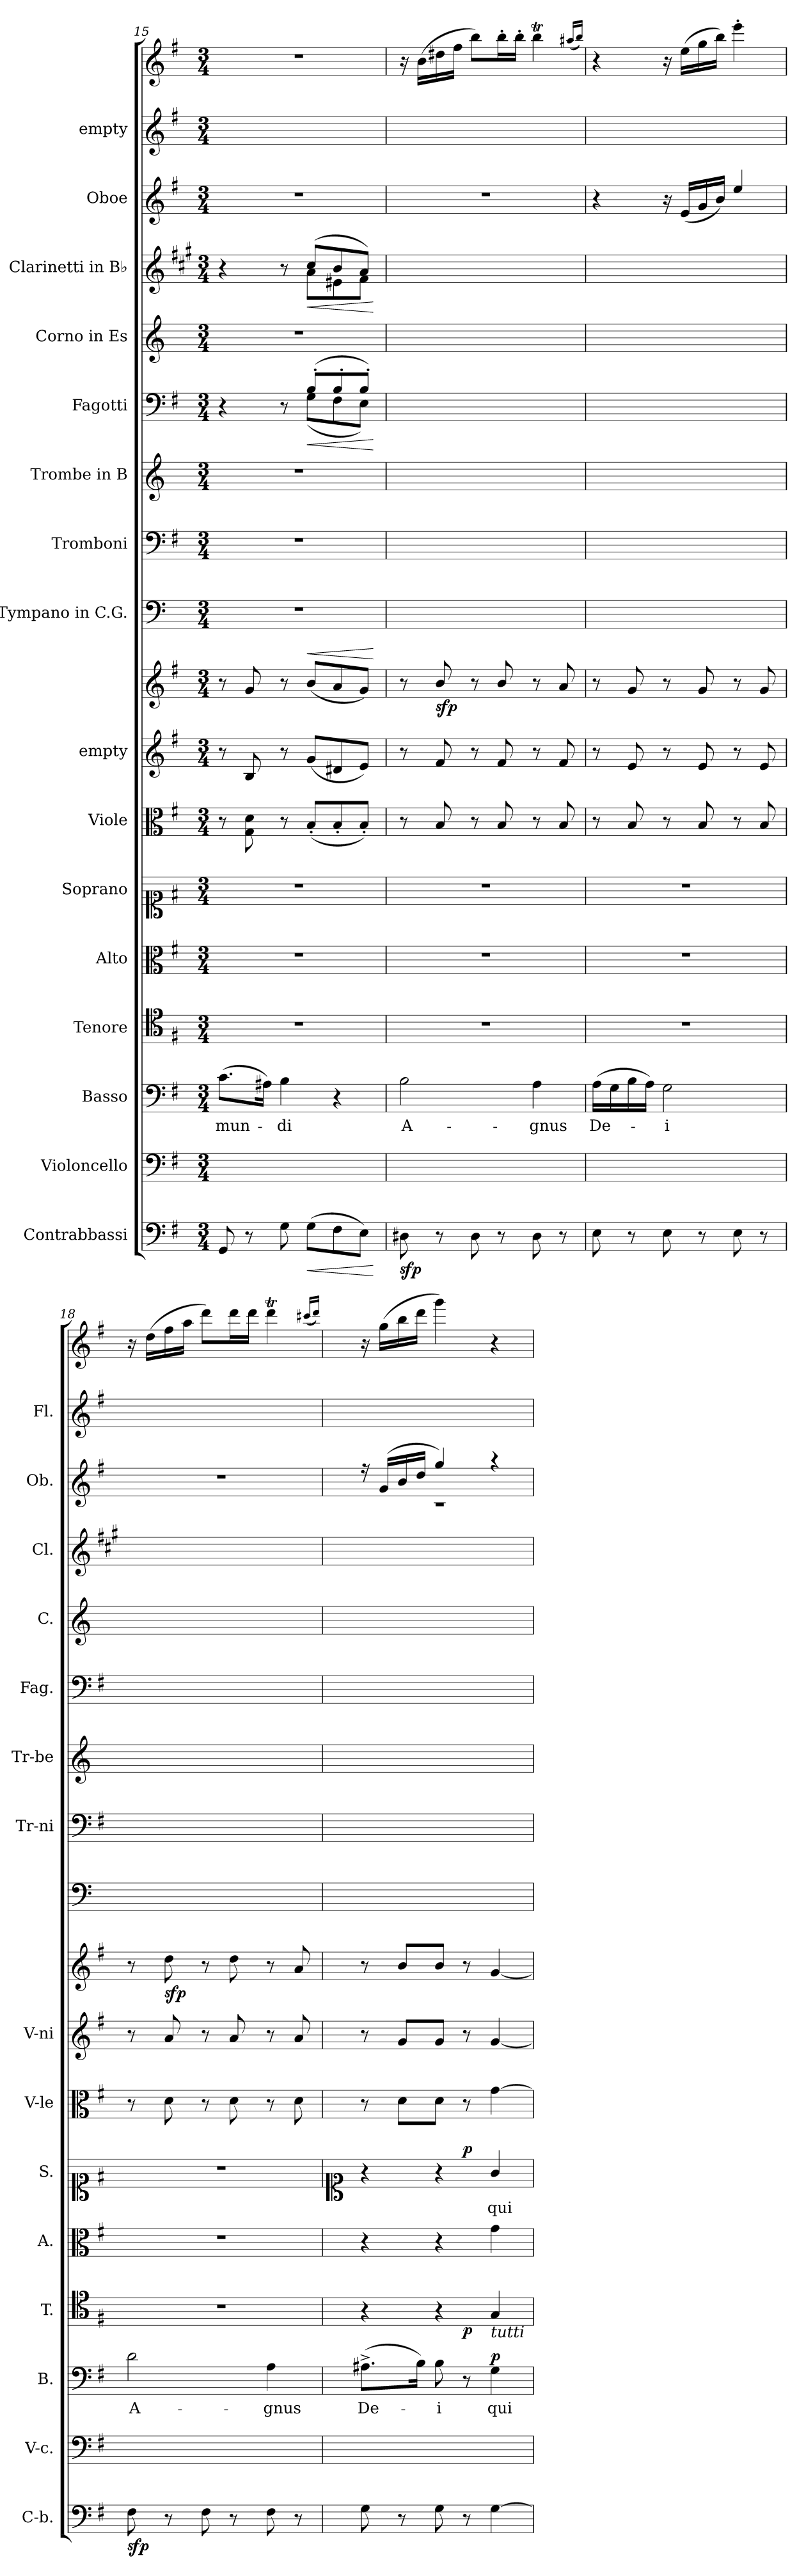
**kern	**dynam	**kern	**kern	**text	**dynam	**kern	**dynam	**kern	**kern	**text	**dynam	**kern	**kern	**kern	**dynam	**kern	**kern	**kern	**kern	**dynam	**kern	**kern	**dynam	**kern	**kern	**kern
*part16	*part16	*part15	*part14	*part14	*part14	*part13	*part13	*part12	*part11	*part11	*part11	*part10	*part9	*part9	*part9	*part8	*part7	*part6	*part5	*part5	*part4	*part3	*part3	*part2	*part1	*part1
*staff18	*staff18	*staff17	*staff16	*staff16	*staff16	*staff15	*staff15	*staff14	*staff13	*staff13	*staff13	*staff12	*staff11	*staff10	*staff10/11	*staff9	*staff8	*staff7	*staff6	*staff6	*staff5	*staff4	*staff4	*staff3	*staff2	*staff1
*I"Contrabbassi	*	*I"Violoncello	*I"Basso	*	*	*I"Tenore	*	*I"Alto	*I"Soprano	*	*	*I"Viole	*I"empty	*	*	*I"Tympano in C.G.	*I"Tromboni	*I"Trombe in B	*I"Fagotti	*	*I"Corno in Es	*I"Clarinetti in B♭	*	*I"Oboe	*I"empty	*
*I'C-b.	*	*I'V-c.	*I'B.	*	*	*I'T.	*	*I'A.	*I'S.	*	*	*I'V-le	*I'V-ni	*	*	*	*I'Tr-ni	*I'Tr-be	*I'Fag.	*	*I'C.	*I'Cl.	*	*I'Ob.	*I'Fl.	*
*clefF4	*	*clefF4	*clefF4	*	*	*clefC4	*	*clefC3	*clefC1	*	*	*clefC3	*clefG2	*clefG2	*	*clefF4	*clefF4	*clefG2	*clefF4	*	*clefG2	*clefG2	*	*clefG2	*clefG2	*clefG2
*	*	*	*	*	*	*	*	*	*	*	*	*	*	*	*	*	*	*ITrd1c2	*	*	*ITrd5c9	*ITrd1c2	*	*	*	*
*k[f#]	*	*k[f#]	*k[f#]	*	*	*k[f#]	*	*k[f#]	*k[f#]	*	*	*k[f#]	*k[f#]	*k[f#]	*	*k[]	*k[f#]	*k[b-e-]	*k[f#]	*	*k[b-e-a-]	*k[f#]	*	*k[f#]	*k[f#]	*k[f#]
*G:	*	*G:	*G:	*	*	*G:	*	*G:	*G:	*	*	*G:	*G:	*G:	*	*	*G:	*	*G:	*	*	*G:	*	*G:	*G:	*G:
*M3/4	*	*M3/4	*M3/4	*	*	*M3/4	*	*M3/4	*M3/4	*	*	*M3/4	*M3/4	*M3/4	*	*M3/4	*M3/4	*M3/4	*M3/4	*	*M3/4	*M3/4	*	*M3/4	*M3/4	*M3/4
=15	=15	=15	=15	=15	=15	=15	=15	=15	=15	=15	=15	=15	=15	=15	=15	=15	=15	=15	=15	=15	=15	=15	=15	=15	=15	=15
*	*	*	*	*	*	*	*	*	*	*	*	*	*	*	*	*	*	*	*^	*	*	*^	*	*	*	*
8GG/	.	2.ryy	(8.c\L	mun-	.	2.r	.	2.r	2.r	.	.	8r	8r	8r	.	2.r	2.r	2.r	4r	4ryy	.	2.r	4r	4ryy	.	2.r	2.ryy	2.r
8r	.	.	.	.	.	.	.	.	.	.	.	8G\ 8d\	8B/	8g/	.	.	.	.	.	.	.	.	.	.	.	.	.	.
.	.	.	16A#X\Jk)	.	.	.	.	.	.	.	.	.	.	.	.	.	.	.	.	.	.	.	.	.	.	.	.	.
8G\	.	.	4B\	-di	.	.	.	.	.	.	.	8r	8r	8r	.	.	.	.	8r	8ryy	.	.	8r	8ryy	.	.	.	.
!	!LO:HP:b	!	!	!	!	!	!	!	!	!	!	!	!	!	!LO:HP:a	!	!	!	!	!	!LO:HP:b	!	!	!	!LO:HP:b	!	!	!
(8G\L	<	.	.	.	.	.	.	.	.	.	.	(8B'/L	(8g/L	(8b/L	<	.	.	.	(8B'/L	(8G\L	<	.	(8b/L	8g\L	<	.	.	.
8F#\	.	.	4r	.	.	.	.	.	.	.	.	8B'/	8d#X/	8a/	.	.	.	.	8B'/	8F#\	.	.	8a/	8d#X\	.	.	.	.
8E\J)	.	.	.	.	.	.	.	.	.	.	.	8B'/J)	8e/J)	8g/J)	.	.	.	.	8B'/J)	8E\J)	.	.	8g/J)	8e\J	.	.	.	.
*	*	*	*	*	*	*	*	*	*	*	*	*	*	*	*	*	*	*	*v	*v	*	*	*v	*v	*	*	*	*
.	[	.	.	.	.	.	.	.	.	.	.	.	.	.	[	.	.	.	.	[	.	.	[	.	.	.
=16	=16	=16	=16	=16	=16	=16	=16	=16	=16	=16	=16	=16	=16	=16	=16	=16	=16	=16	=16	=16	=16	=16	=16	=16	=16	=16
8D#X\	sfp	2.ryy	2B\	A-	.	2.r	.	2.r	2.r	.	.	8r	8r	8r	.	2.ryy	2.ryy	2.ryy	2.ryy	.	2.ryy	2.ryy	.	2.r	2.ryy	16r
.	.	.	.	.	.	.	.	.	.	.	.	.	.	.	.	.	.	.	.	.	.	.	.	.	.	(16b\LL
!	!	!	!	!	!	!	!	!	!	!	!	!	!	!	!LO:DY:b	!	!	!	!	!	!	!	!	!	!	!
8r	.	.	.	.	.	.	.	.	.	.	.	8B/	8f#/	8b/	sfp	.	.	.	.	.	.	.	.	.	.	16dd#X\
.	.	.	.	.	.	.	.	.	.	.	.	.	.	.	.	.	.	.	.	.	.	.	.	.	.	16ff#\JJ
8D#\	.	.	.	.	.	.	.	.	.	.	.	8r	8r	8r	.	.	.	.	.	.	.	.	.	.	.	8bb\L)
8r	.	.	.	.	.	.	.	.	.	.	.	8B/	8f#/	8b/	.	.	.	.	.	.	.	.	.	.	.	16bb'\L
.	.	.	.	.	.	.	.	.	.	.	.	.	.	.	.	.	.	.	.	.	.	.	.	.	.	16bb'\JJ
8D#\	.	.	4A\	-gnus	.	.	.	.	.	.	.	8r	8r	8r	.	.	.	.	.	.	.	.	.	.	.	4bbt\
8r	.	.	.	.	.	.	.	.	.	.	.	8B/	8f#/	8a/	.	.	.	.	.	.	.	.	.	.	.	.
.	.	.	.	.	.	.	.	.	.	.	.	.	.	.	.	.	.	.	.	.	.	.	.	.	.	(16qqaa#X/LL
.	.	.	.	.	.	.	.	.	.	.	.	.	.	.	.	.	.	.	.	.	.	.	.	.	.	16qqbb/JJ)
=17	=17	=17	=17	=17	=17	=17	=17	=17	=17	=17	=17	=17	=17	=17	=17	=17	=17	=17	=17	=17	=17	=17	=17	=17	=17	=17
8E\	.	2.ryy	(16A\LL	De-	.	2.r	.	2.r	2.r	.	.	8r	8r	8r	.	2.ryy	2.ryy	2.ryy	2.ryy	.	2.ryy	2.ryy	.	4r	2.ryy	4r
.	.	.	16G\	.	.	.	.	.	.	.	.	.	.	.	.	.	.	.	.	.	.	.	.	.	.	.
8r	.	.	16B\	.	.	.	.	.	.	.	.	8B/	8e/	8g/	.	.	.	.	.	.	.	.	.	.	.	.
.	.	.	16A\JJ)	.	.	.	.	.	.	.	.	.	.	.	.	.	.	.	.	.	.	.	.	.	.	.
8E\	.	.	2G\	-i	.	.	.	.	.	.	.	8r	8r	8r	.	.	.	.	.	.	.	.	.	16r	.	16r
.	.	.	.	.	.	.	.	.	.	.	.	.	.	.	.	.	.	.	.	.	.	.	.	(16e/LL	.	(16ee\LL
8r	.	.	.	.	.	.	.	.	.	.	.	8B/	8e/	8g/	.	.	.	.	.	.	.	.	.	16g/	.	16gg\
.	.	.	.	.	.	.	.	.	.	.	.	.	.	.	.	.	.	.	.	.	.	.	.	16b/JJ)	.	16bb\JJ)
8E\	.	.	.	.	.	.	.	.	.	.	.	8r	8r	8r	.	.	.	.	.	.	.	.	.	4ee/	.	4eee'\
8r	.	.	.	.	.	.	.	.	.	.	.	8B/	8e/	8g/	.	.	.	.	.	.	.	.	.	.	.	.
=18	=18	=18	=18	=18	=18	=18	=18	=18	=18	=18	=18	=18	=18	=18	=18	=18	=18	=18	=18	=18	=18	=18	=18	=18	=18	=18
8F#\	sfp	2.ryy	2d\	A-	.	2.r	.	2.r	2.r	.	.	8r	8r	8r	.	2.ryy	2.ryy	2.ryy	2.ryy	.	2.ryy	2.ryy	.	2.r	2.ryy	16r
.	.	.	.	.	.	.	.	.	.	.	.	.	.	.	.	.	.	.	.	.	.	.	.	.	.	(16dd\LL
!	!	!	!	!	!	!	!	!	!	!	!	!	!	!	!LO:DY:b	!	!	!	!	!	!	!	!	!	!	!
8r	.	.	.	.	.	.	.	.	.	.	.	8d\	8a/	8dd\	sfp	.	.	.	.	.	.	.	.	.	.	16ff#\
.	.	.	.	.	.	.	.	.	.	.	.	.	.	.	.	.	.	.	.	.	.	.	.	.	.	16aa\JJ
8F#\	.	.	.	.	.	.	.	.	.	.	.	8r	8r	8r	.	.	.	.	.	.	.	.	.	.	.	8ddd\L)
8r	.	.	.	.	.	.	.	.	.	.	.	8d\	8a/	8dd\	.	.	.	.	.	.	.	.	.	.	.	16ddd\L
.	.	.	.	.	.	.	.	.	.	.	.	.	.	.	.	.	.	.	.	.	.	.	.	.	.	16ddd\JJ
8F#\	.	.	4A\	-gnus	.	.	.	.	.	.	.	8r	8r	8r	.	.	.	.	.	.	.	.	.	.	.	4dddT\
8r	.	.	.	.	.	.	.	.	.	.	.	8d\	8a/	8a/	.	.	.	.	.	.	.	.	.	.	.	.
.	.	.	.	.	.	.	.	.	.	.	.	.	.	.	.	.	.	.	.	.	.	.	.	.	.	(16qqccc#X/LL
.	.	.	.	.	.	.	.	.	.	.	.	.	.	.	.	.	.	.	.	.	.	.	.	.	.	16qqddd/JJ)
=19	=19	=19	=19	=19	=19	=19	=19	=19	=19	=19	=19	=19	=19	=19	=19	=19	=19	=19	=19	=19	=19	=19	=19	=19	=19	=19
*	*	*	*	*	*	*	*	*	*clefC1	*	*	*	*	*	*	*	*	*	*	*	*	*	*	*	*	*
*	*	*	*	*	*	*^	*	*	*^	*	*	*	*	*	*	*	*	*	*	*	*	*	*	*^	*	*
8G\	.	2.ryy	(8.A#X^\L	De-	.	4r	4.ryy	.	4r	4r	4.ryy	.	.	8r	8r	8r	.	2.ryy	2.ryy	2.ryy	2.ryy	.	2.ryy	2.ryy	.	16r	2.r	2.ryy	16r
.	.	.	.	.	.	.	.	.	.	.	.	.	.	.	.	.	.	.	.	.	.	.	.	.	.	(<16g/LL	.	.	(16gg\LL
8r	.	.	.	.	.	.	.	.	.	.	.	.	.	8d\L	8g/L	8b/L	.	.	.	.	.	.	.	.	.	16b/	.	.	16bb\
.	.	.	16B\Jk)	.	.	.	.	.	.	.	.	.	.	.	.	.	.	.	.	.	.	.	.	.	.	16dd/JJ	.	.	16ddd\JJ
8G\	.	.	8B\	-i	.	4r	.	.	4r	4r	.	.	.	8d\J	8g/J	8b/J	.	.	.	.	.	.	.	.	.	4gg/)	.	.	4ggg\)
!	!	!	!	!	!	!	!	!	!	!	!	!	!LO:DY:a	!	!	!	!	!	!	!	!	!	!	!	!	!	!	!	!
8r	.	.	8r	.	.	.	4.ryy	p	.	.	4.ryy	.	p	8r	8r	8r	.	.	.	.	.	.	.	.	.	.	.	.	.
!	!	!	!	!	!	!LO:TX:b:i:t=tutti	!	!	!	!	!	!	!	!	!	!	!	!	!	!	!	!	!	!	!	!	!	!	!
!	!	!	!	!	!LO:DY:b	!	!	!	!	!	!	!	!	!	!	!	!	!	!	!	!	!	!	!	!	!	!	!	!
[4G\	.	.	4G\	qui	p	4G/	.	.	4g\	4g/	.	qui	.	[4g\	[4g/	[4g/	.	.	.	.	.	.	.	.	.	4r	.	.	4r
*	*	*	*	*	*	*v	*v	*	*	*v	*v	*	*	*	*	*	*	*	*	*	*	*	*	*	*	*v	*v	*	*
=	=	=	=	=	=	=	=	=	=	=	=	=	=	=	=	=	=	=	=	=	=	=	=	=	=	=
*-	*-	*-	*-	*-	*-	*-	*-	*-	*-	*-	*-	*-	*-	*-	*-	*-	*-	*-	*-	*-	*-	*-	*-	*-	*-	*-
